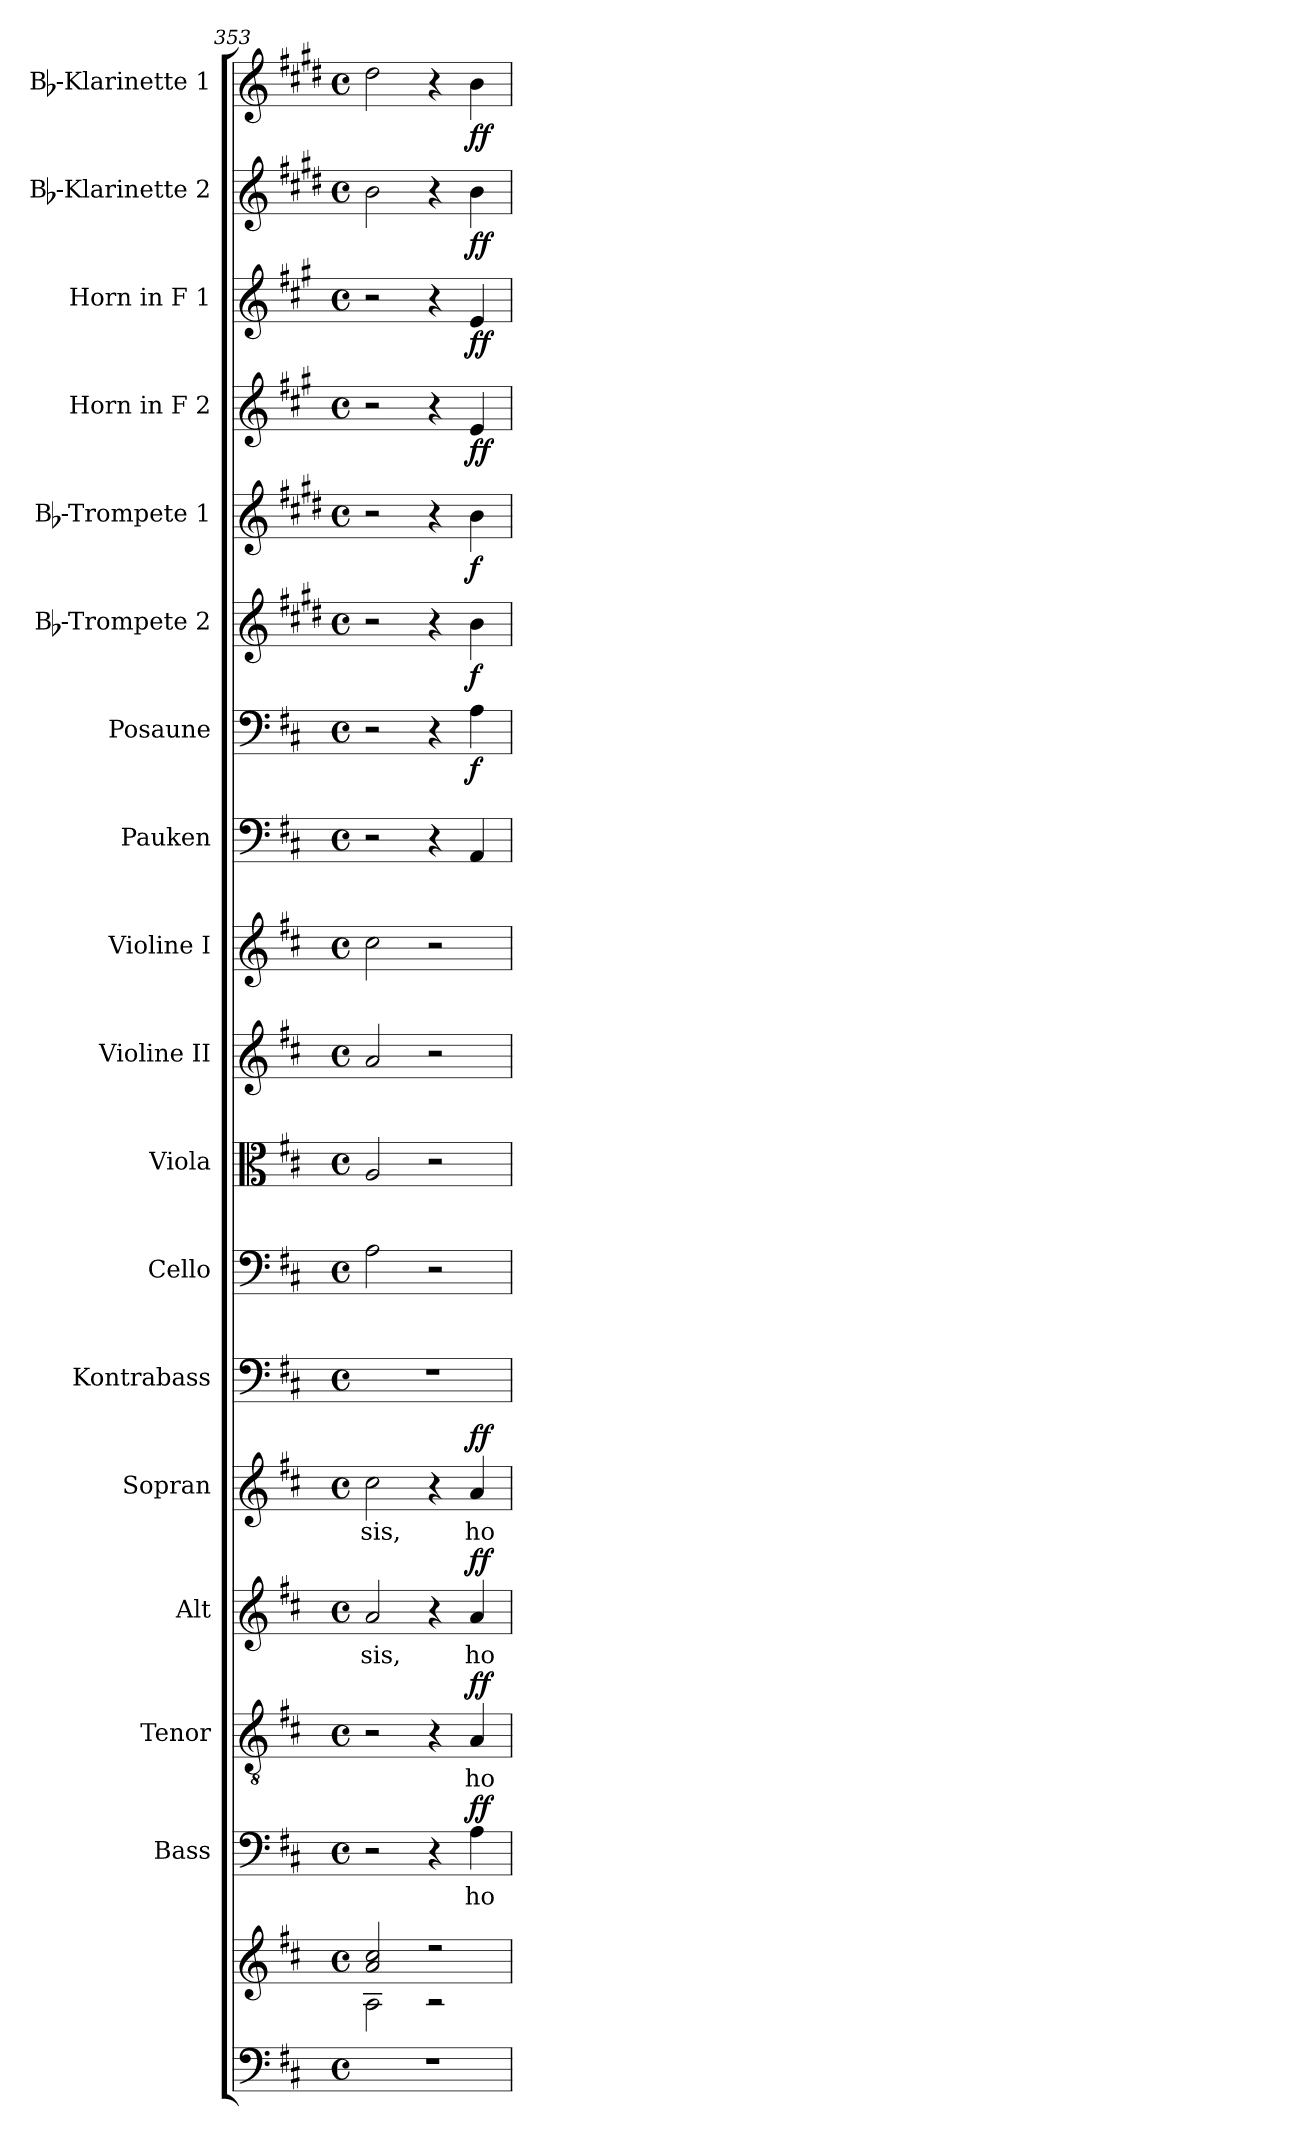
**kern	**kern	**kern	**text	**dynam	**kern	**text	**dynam	**kern	**text	**dynam	**kern	**text	**dynam	**kern	**kern	**kern	**kern	**kern	**kern	**kern	**dynam	**kern	**dynam	**kern	**dynam	**kern	**dynam	**kern	**dynam	**kern	**dynam	**kern	**dynam
*part18	*part18	*part17	*part17	*part17	*part16	*part16	*part16	*part15	*part15	*part15	*part14	*part14	*part14	*part13	*part12	*part11	*part10	*part9	*part8	*part7	*part7	*part6	*part6	*part5	*part5	*part4	*part4	*part3	*part3	*part2	*part2	*part1	*part1
*staff19	*staff18	*staff17	*staff17	*staff17	*staff16	*staff16	*staff16	*staff15	*staff15	*staff15	*staff14	*staff14	*staff14	*staff13	*staff12	*staff11	*staff10	*staff9	*staff8	*staff7	*staff7	*staff6	*staff6	*staff5	*staff5	*staff4	*staff4	*staff3	*staff3	*staff2	*staff2	*staff1	*staff1
*	*	*I"Bass	*	*	*I"Tenor	*	*	*I"Alt	*	*	*I"Sopran	*	*	*I"Kontrabass	*I"Cello	*I"Viola	*I"Violine II	*I"Violine I	*I"Pauken	*I"Posaune	*	*I"Bb-Trompete 2	*	*I"Bb-Trompete 1	*	*I"Horn in F 2	*	*I"Horn in F 1	*	*I"Bb-Klarinette 2	*	*I"Bb-Klarinette 1	*
*	*	*I'B.	*	*	*I'T.	*	*	*I'A.	*	*	*I'S.	*	*	*I'Kb.	*	*I'Vla.	*I'Vl. II	*I'Vl. I	*I'Pk.	*I'Pos.	*	*I'Bb Trp. 2	*	*I'Bb Trp. 1	*	*	*	*	*	*I'Bb Kl. 2	*	*I'Bb Kl. 1	*
*clefF4	*clefG2	*clefF4	*	*	*clefGv2	*	*	*clefG2	*	*	*clefG2	*	*	*clefF4	*clefF4	*clefC3	*clefG2	*clefG2	*clefF4	*clefF4	*	*clefG2	*	*clefG2	*	*clefG2	*	*clefG2	*	*clefG2	*	*clefG2	*
*	*	*	*	*	*	*	*	*	*	*	*	*	*	*ITrd7c12	*	*	*	*	*	*	*	*ITrd1c2	*	*ITrd1c2	*	*ITrd4c7	*	*ITrd4c7	*	*ITrd1c2	*	*ITrd1c2	*
*k[f#c#]	*k[f#c#]	*k[f#c#]	*	*	*k[f#c#]	*	*	*k[f#c#]	*	*	*k[f#c#]	*	*	*k[f#c#]	*k[f#c#]	*k[f#c#]	*k[f#c#]	*k[f#c#]	*k[f#c#]	*k[f#c#]	*	*k[f#c#]	*	*k[f#c#]	*	*k[f#c#]	*	*k[f#c#]	*	*k[f#c#]	*	*k[f#c#]	*
*D:	*D:	*D:	*	*	*D:	*	*	*D:	*	*	*D:	*	*	*D:	*D:	*D:	*D:	*D:	*D:	*D:	*	*D:	*	*D:	*	*D:	*	*D:	*	*D:	*	*D:	*
*M4/4	*M4/4	*M4/4	*	*	*M4/4	*	*	*M4/4	*	*	*M4/4	*	*	*M4/4	*M4/4	*M4/4	*M4/4	*M4/4	*M4/4	*M4/4	*	*M4/4	*	*M4/4	*	*M4/4	*	*M4/4	*	*M4/4	*	*M4/4	*
*met(c)	*met(c)	*met(c)	*	*	*met(c)	*	*	*met(c)	*	*	*met(c)	*	*	*met(c)	*met(c)	*met(c)	*met(c)	*met(c)	*met(c)	*met(c)	*	*met(c)	*	*met(c)	*	*met(c)	*	*met(c)	*	*met(c)	*	*met(c)	*
=353	=353	=353	=353	=353	=353	=353	=353	=353	=353	=353	=353	=353	=353	=353	=353	=353	=353	=353	=353	=353	=353	=353	=353	=353	=353	=353	=353	=353	=353	=353	=353	=353	=353
*	*^	*	*	*	*	*	*	*	*	*	*	*	*	*	*	*	*	*	*	*	*	*	*	*	*	*	*	*	*	*	*	*	*
!	!	!	!	!	!	!	!	!	!	!LO:LY:b	!	!	!LO:LY:b	!	!	!	!	!	!	!	!	!	!	!	!	!	!	!	!	!	!	!	!	!
1r	2a/ 2cc#/	2A\	2r	.	.	2r	.	.	2a/	-sis,	.	2cc#\	-sis,	.	1r	2A\	2A/	2a/	2cc#\	2r	2r	.	2r	.	2r	.	2r	.	2r	.	2a\	.	2cc#\	.
.	2r	2r	4r	.	.	4r	.	.	4r	.	.	4r	.	.	.	2r	2r	2r	2r	4r	4r	.	4r	.	4r	.	4r	.	4r	.	4r	.	4r	.
!	!	!	!	!LO:LY:b	!LO:DY:a	!	!LO:LY:b	!LO:DY:a	!	!LO:LY:b	!LO:DY:a	!	!LO:LY:b	!LO:DY:a	!	!	!	!	!	!	!	!LO:DY:b	!	!LO:DY:b	!	!LO:DY:b	!	!LO:DY:b	!	!LO:DY:b	!	!LO:DY:b	!	!LO:DY:b
.	.	.	4A\	ho-	ff	4A/	ho-	ff	4a/	ho-	ff	4a/	ho-	ff	.	.	.	.	.	4AA/	4A\	f	4a\	f	4a\	f	4A/	ff	4A/	ff	4a\	ff	4a\	ff
*	*v	*v	*	*	*	*	*	*	*	*	*	*	*	*	*	*	*	*	*	*	*	*	*	*	*	*	*	*	*	*	*	*	*	*
=	=	=	=	=	=	=	=	=	=	=	=	=	=	=	=	=	=	=	=	=	=	=	=	=	=	=	=	=	=	=	=	=	=
*-	*-	*-	*-	*-	*-	*-	*-	*-	*-	*-	*-	*-	*-	*-	*-	*-	*-	*-	*-	*-	*-	*-	*-	*-	*-	*-	*-	*-	*-	*-	*-	*-	*-
